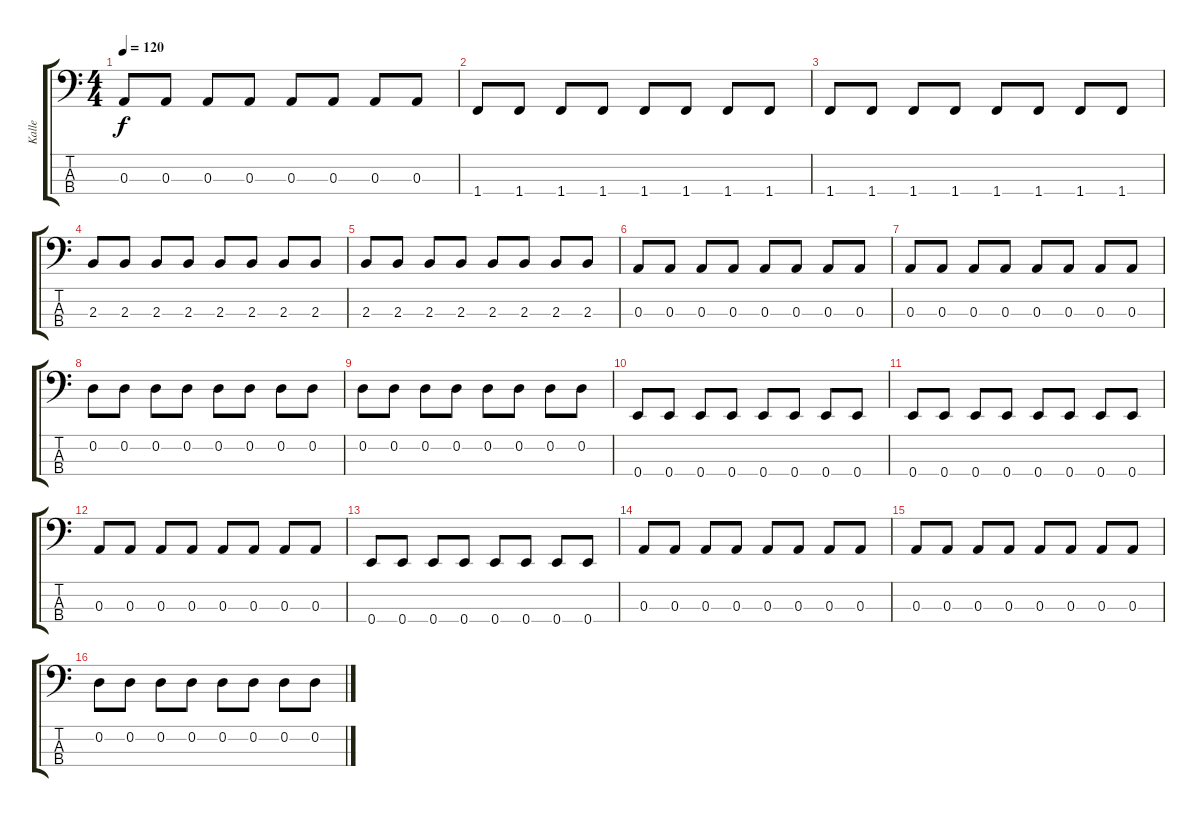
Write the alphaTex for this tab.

\track ("Kalle" "Kalle") {instrument electricbasspick}
\staff {score tabs}
\tuning (G2 D2 A1 E1) {hide}
\ts (4 4)
\tempo 120
\clef f4
\ks c
0.3.8{dy f} 0.3.8 0.3.8 0.3.8 0.3.8 0.3.8 0.3.8 0.3.8 |
1.4.8 1.4.8 1.4.8 1.4.8 1.4.8 1.4.8 1.4.8 1.4.8 |
1.4.8 1.4.8 1.4.8 1.4.8 1.4.8 1.4.8 1.4.8 1.4.8 |
2.3.8 2.3.8 2.3.8 2.3.8 2.3.8 2.3.8 2.3.8 2.3.8 |
2.3.8 2.3.8 2.3.8 2.3.8 2.3.8 2.3.8 2.3.8 2.3.8 |
0.3.8 0.3.8 0.3.8 0.3.8 0.3.8 0.3.8 0.3.8 0.3.8 |
0.3.8 0.3.8 0.3.8 0.3.8 0.3.8 0.3.8 0.3.8 0.3.8 |
0.2.8 0.2.8 0.2.8 0.2.8 0.2.8 0.2.8 0.2.8 0.2.8 |
0.2.8 0.2.8 0.2.8 0.2.8 0.2.8 0.2.8 0.2.8 0.2.8 |
0.4.8 0.4.8 0.4.8 0.4.8 0.4.8 0.4.8 0.4.8 0.4.8 |
0.4.8 0.4.8 0.4.8 0.4.8 0.4.8 0.4.8 0.4.8 0.4.8 |
0.3.8 0.3.8 0.3.8 0.3.8 0.3.8 0.3.8 0.3.8 0.3.8 |
0.4.8 0.4.8 0.4.8 0.4.8 0.4.8 0.4.8 0.4.8 0.4.8 |
0.3.8 0.3.8 0.3.8 0.3.8 0.3.8 0.3.8 0.3.8 0.3.8 |
0.3.8 0.3.8 0.3.8 0.3.8 0.3.8 0.3.8 0.3.8 0.3.8 |
0.2.8 0.2.8 0.2.8 0.2.8 0.2.8 0.2.8 0.2.8 0.2.8
